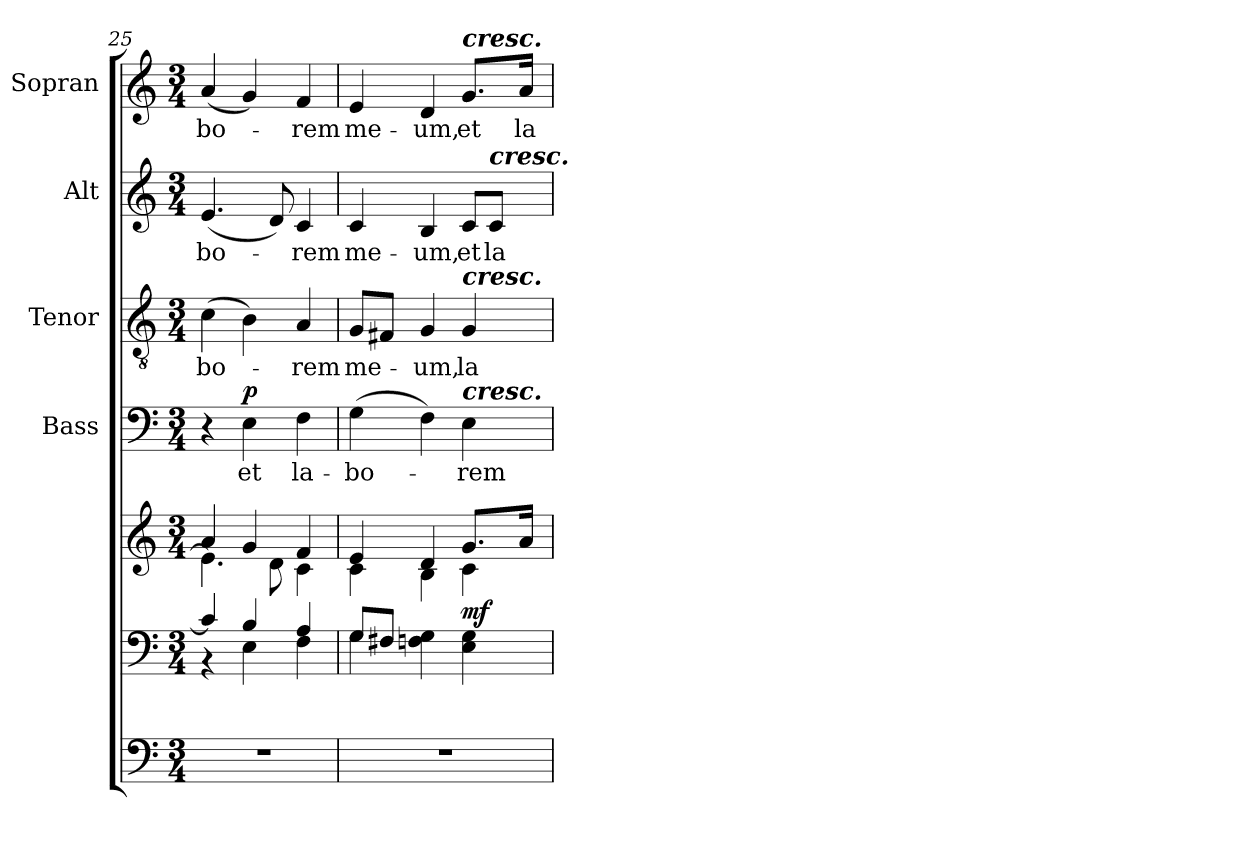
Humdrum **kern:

**kern	**kern	**kern	**dynam	**kern	**text	**dynam	**kern	**text	**kern	**text	**kern	**text
*part6	*part5	*part5	*part5	*part4	*part4	*part4	*part3	*part3	*part2	*part2	*part1	*part1
*staff7	*staff6	*staff5	*staff5/6	*staff4	*staff4	*staff4	*staff3	*staff3	*staff2	*staff2	*staff1	*staff1
*	*	*	*	*I"Bass	*	*	*I"Tenor	*	*I"Alt	*	*I"Sopran	*
*	*	*	*	*I'B.	*	*	*I'T.	*	*I'A.	*	*I'S.	*
*clefF4	*clefF4	*clefG2	*	*clefF4	*	*	*clefGv2	*	*clefG2	*	*clefG2	*
*k[]	*k[]	*k[]	*	*k[]	*	*	*k[]	*	*k[]	*	*k[]	*
*C:	*C:	*C:	*	*C:	*	*	*C:	*	*C:	*	*C:	*
*M3/4	*M3/4	*M3/4	*	*M3/4	*	*	*M3/4	*	*M3/4	*	*M3/4	*
=25	=25	=25	=25	=25	=25	=25	=25	=25	=25	=25	=25	=25
*	*^	*^	*	*	*	*	*	*	*	*	*	*
!	!	!	!	!	!	!	!	!	!	!LO:LY:b	!	!LO:LY:b	!	!LO:LY:b
2.r	4c/]	4r	4a/	4.e\]	.	4r	.	.	(>4c\	-bo-	(<4.e/	-bo-	(<4a/	-bo-
!	!	!	!	!	!	!	!LO:LY:b	!LO:DY:a	!	!	!	!	!	!
.	4B/	4E\	4g/	.	.	4E\	et	p	4B\)	.	.	.	4g/)	.
.	.	.	.	8d\	.	.	.	.	.	.	8d/)	.	.	.
!	!	!	!	!	!	!	!LO:LY:b	!	!	!LO:LY:b	!	!LO:LY:b	!	!LO:LY:b
.	4A/	4F\	4f/	4c\	.	4F\	la-	.	4A/	-rem	4c/	-rem	4f/	-rem
!!LO:PB:g=z
=26	=26	=26	=26	=26	=26	=26	=26	=26	=26	=26	=26	=26	=26	=26
!	!	!	!	!	!	!	!LO:LY:b	!	!	!LO:LY:b	!	!LO:LY:b	!	!LO:LY:b
2.r	8G/L	4G\	4e/	4c\	.	(>4G\	-bo-	.	8G/L	me-	4c/	me-	4e/	me-
.	8F#X/J	.	.	.	.	.	.	.	8F#X/J	.	.	.	.	.
!	!	!	!	!	!	!	!	!	!	!LO:LY:b	!	!LO:LY:b	!	!LO:LY:b
.	4Fn\ 4G\	2ryy	4d/	4B\	.	4F\)	.	.	4G/	-um,	4B/	-um,	4d/	-um,
!	!	!	!	!	!	!	!	!	!	!	!	!	!LO:TX:a:Bi:t=cresc.	!
!	!	!	!	!	!	!	!	!	!LO:TX:a:Bi:t=cresc.	!	!	!	!	!
!	!	!	!	!	!	!LO:TX:a:Bi:t=cresc.	!	!	!	!	!	!	!	!
!	!	!	!	!	!LO:DY:b	!	!LO:LY:b	!	!	!LO:LY:b	!	!LO:LY:b	!	!LO:LY:b
.	4E\ 4G\	.	8.g/L	4c\	mf	4E\	-rem	.	4G/	la-	8c/L	et	8.g/L	et
!	!	!	!	!	!	!	!	!	!	!	!LO:TX:a:Bi:t=cresc.	!	!	!
!	!	!	!	!	!	!	!	!	!	!	!	!LO:LY:b	!	!
.	.	.	.	.	.	.	.	.	.	.	8c/J	la-	.	.
!	!	!	!	!	!	!	!	!	!	!	!	!	!	!LO:LY:b
.	.	.	16a/Jk	.	.	.	.	.	.	.	.	.	16a/Jk	la-
*	*v	*v	*	*	*	*	*	*	*	*	*	*	*	*
*	*	*v	*v	*	*	*	*	*	*	*	*	*	*
=	=	=	=	=	=	=	=	=	=	=	=	=
*-	*-	*-	*-	*-	*-	*-	*-	*-	*-	*-	*-	*-
